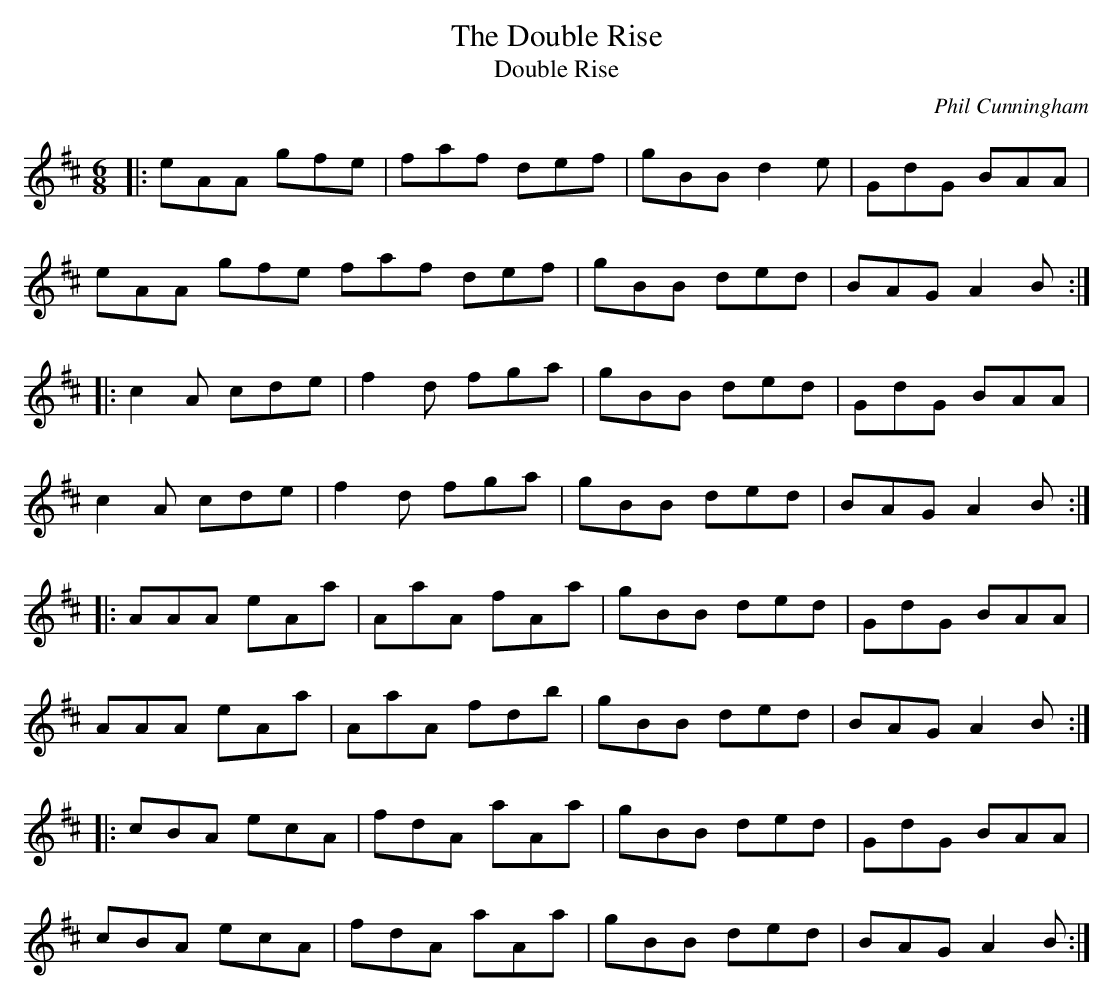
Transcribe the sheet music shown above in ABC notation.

X:1
T:The Double Rise
T:Double Rise
C:Phil Cunningham
M:6/8
L:1/8
K:D
|:eAA gfe| faf def| gBB d2 e| GdG BAA|
eAA gfe faf def|gBB ded| BAG A2B :|
|: c2 A cde| f2 d fga| gBB ded| GdG BAA|
c2 A cde| f2 d fga| gBB ded| BAG A2 B :|
|: AAA eAa| AaA fAa| gBB ded| GdG BAA|
AAA eAa|AaA fdb| gBB ded| BAG A2B :|
|:cBA ecA| fdA aAa| gBB ded| GdG BAA|
cBA ecA| fdA aAa| gBB ded| BAG A2B :|
